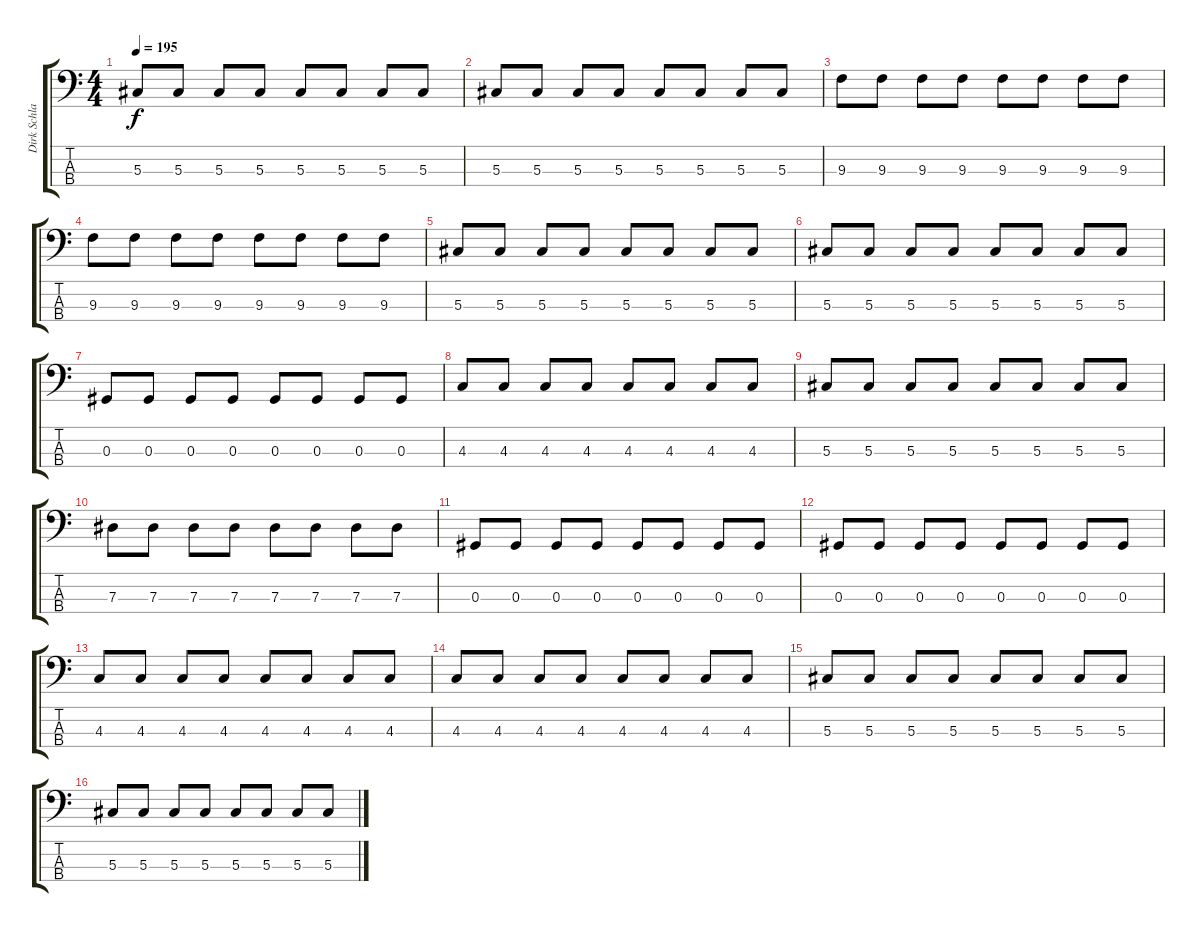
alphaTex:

\track ("Dirk Schlachter" "Dirk Schla") {instrument electricbassfinger}
\staff {score tabs}
\tuning (Gb2 Db2 Ab1 Eb1) {hide}
\ts (4 4)
\tempo 195
\clef f4
\ks c
5.3.8{dy f} 5.3.8 5.3.8 5.3.8 5.3.8 5.3.8 5.3.8 5.3.8 |
5.3.8 5.3.8 5.3.8 5.3.8 5.3.8 5.3.8 5.3.8 5.3.8 |
9.3.8 9.3.8 9.3.8 9.3.8 9.3.8 9.3.8 9.3.8 9.3.8 |
9.3.8 9.3.8 9.3.8 9.3.8 9.3.8 9.3.8 9.3.8 9.3.8 |
5.3.8 5.3.8 5.3.8 5.3.8 5.3.8 5.3.8 5.3.8 5.3.8 |
5.3.8 5.3.8 5.3.8 5.3.8 5.3.8 5.3.8 5.3.8 5.3.8 |
0.3.8 0.3.8 0.3.8 0.3.8 0.3.8 0.3.8 0.3.8 0.3.8 |
4.3.8 4.3.8 4.3.8 4.3.8 4.3.8 4.3.8 4.3.8 4.3.8 |
5.3.8 5.3.8 5.3.8 5.3.8 5.3.8 5.3.8 5.3.8 5.3.8 |
7.3.8 7.3.8 7.3.8 7.3.8 7.3.8 7.3.8 7.3.8 7.3.8 |
0.3.8 0.3.8 0.3.8 0.3.8 0.3.8 0.3.8 0.3.8 0.3.8 |
0.3.8 0.3.8 0.3.8 0.3.8 0.3.8 0.3.8 0.3.8 0.3.8 |
4.3.8 4.3.8 4.3.8 4.3.8 4.3.8 4.3.8 4.3.8 4.3.8 |
4.3.8 4.3.8 4.3.8 4.3.8 4.3.8 4.3.8 4.3.8 4.3.8 |
5.3.8 5.3.8 5.3.8 5.3.8 5.3.8 5.3.8 5.3.8 5.3.8 |
5.3.8 5.3.8 5.3.8 5.3.8 5.3.8 5.3.8 5.3.8 5.3.8
